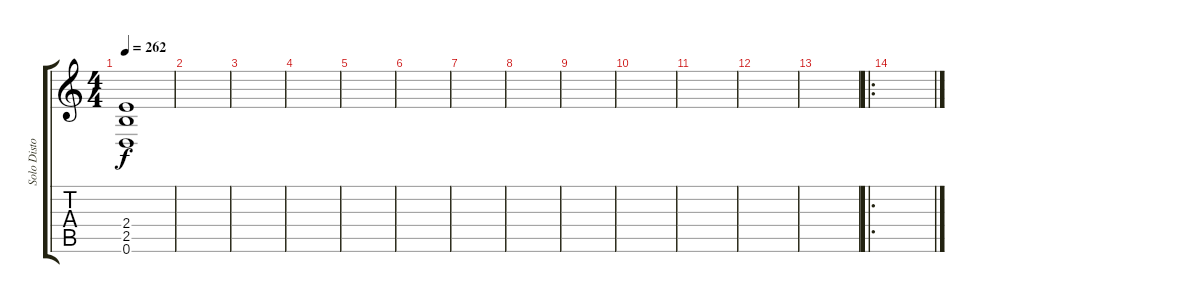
\track ("Solo Distortion Guitar" "Solo Disto") {instrument distortionguitar}
\staff {score tabs}
\tuning (D4 A3 Gb3 D3 A2 D2) {hide}
\ts (4 4)
\tempo 262
\clef g2
\ks c
(2.4{t} 2.5{t} 0.6{t}).1{dy f} |
|
|
|
|
|
|
|
|
|
|
|
|
\ro
